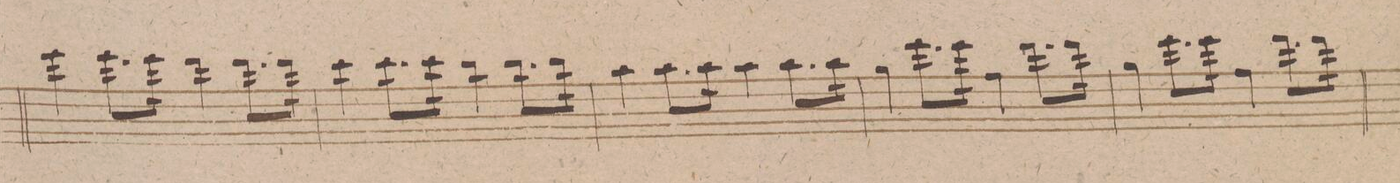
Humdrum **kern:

**kern	**dynam
*I"Violino 1mo	*
*clefG2	*
*k[f#c#g#d#]	*
*met(c)	*
*M4/4	*
*4\left	*
4eee\	.
*8\left	*
8.eee\L	.
*16\left	*
16eee\Jk	.
*4\right	*
4ddd#\	.
*8\right	*
8.ddd#\L	.
*16\right	*
16ddd#\Jk	.
=69	=69
*4\left	*
4ccc#\	.
*8\left	*
8.ccc#\L	.
*16\left	*
16ccc#\Jk	.
*4\right	*
4bb\	.
*8\right	*
8.bb\L	.
*16\right	*
16bb\Jk	.
=70	=70
*4\left	*
4aa\	.
*8\left	*
8.aa\L	.
*16\left	*
16aa\Jk	.
4aa\	.
8.aa\L	.
16aa\Jk	.
=71	=71
*4\right	*
4gg#\	.
8.eee\L	.
16eee\Jk	.
4ff#\	.
*8\right	*
8.ddd#\L	.
*16\right	*
16ddd#\Jk	.
=72	=72
4gg#\	.
*8\left	*
8.eee\L	.
*16\left	*
16eee\Jk	.
4ff#\	.
8.ddd#\L	.
16ddd#\Jk	.
=73	=73
*-	*-
